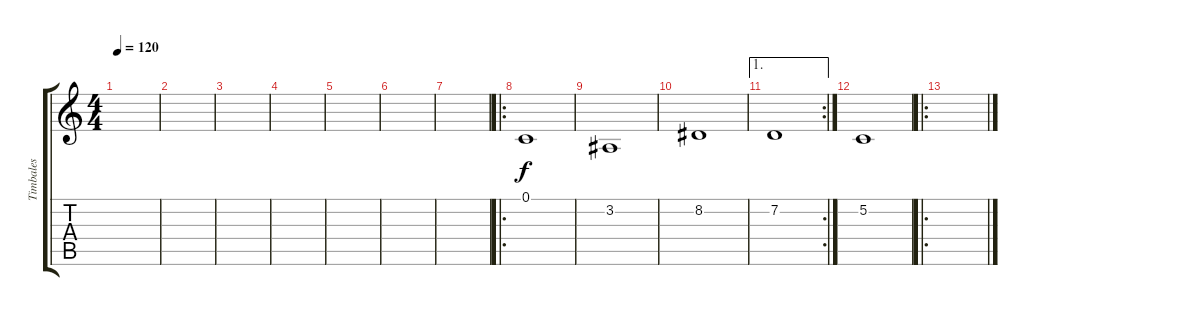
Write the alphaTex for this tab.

\track ("Timbales" "Timbales") {instrument pad4choir}
\staff {score tabs}
\tuning (C4 G3 Eb3 Bb2 F2 C2) {hide}
\ts (4 4)
\tempo 120
\clef g2
\ks c
|
|
|
|
|
|
|
\ro
0.1.1{volume 9} |
3.2.1 |
8.2.1 |
\ae 1
\rc 2
7.2.1 |
5.2.1 |
\ro
